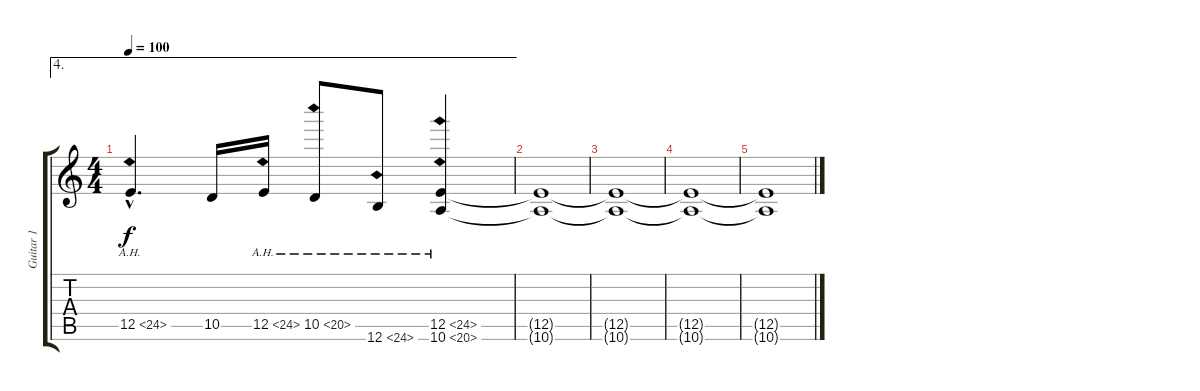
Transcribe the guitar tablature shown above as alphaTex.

\track ("Guitar 1" "Guitar 1") {instrument distortionguitar}
\staff {score tabs}
\tuning (B3 Gb3 D3 A2 E2 B1) {hide}
\ae 4
\ts (4 4)
\tempo 100
\clef g2
\ks c
12.5{ah 12 hac}.4{d dy f} 10.5.16 12.5{ah 12}.16 10.5{ah 10}.8 12.6{ah 12}.8 (12.5{ah 12} 10.6{ah 10}).4 |
(12.5{t} 10.6{t}).1 |
(12.5{t} 10.6{t}).1 |
(12.5{t} 10.6{t}).1 |
(12.5{t} 10.6{t}).1
